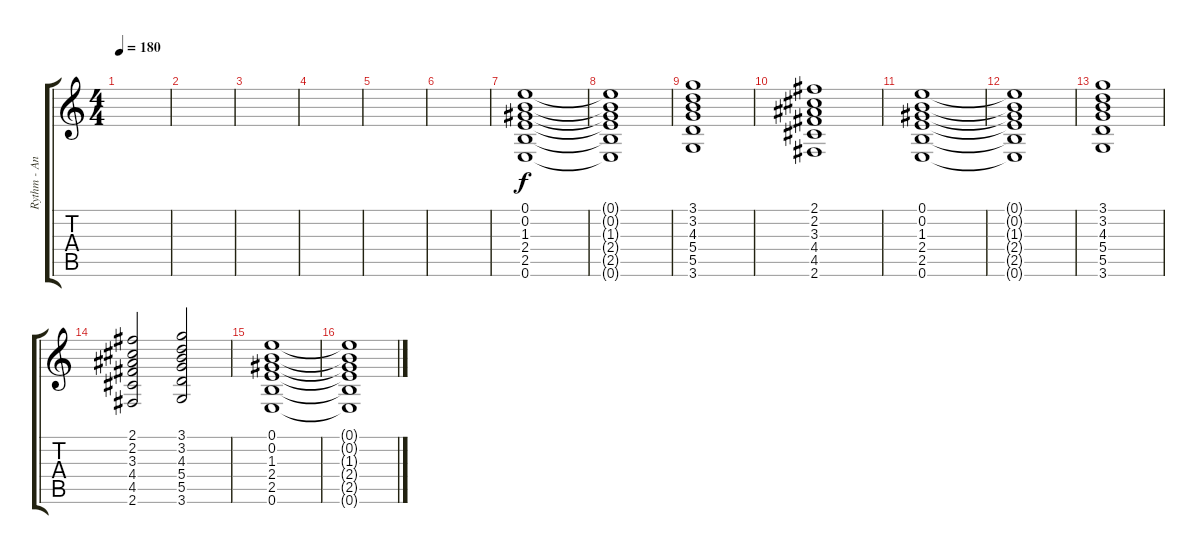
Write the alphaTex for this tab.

\track ("Rythm - Andy" "Rythm - An") {instrument distortionguitar}
\staff {score tabs}
\tuning (E4 B3 G3 D3 A2 E2) {hide}
\ts (4 4)
\tempo 180
\clef g2
\ks c
|
|
|
|
|
|
(0.1 0.2 1.3 2.4 2.5 0.6).1 |
(0.1{t} 0.2{t} 1.3{t} 2.4{t} 2.5{t} 0.6{t}).1 |
(3.1 3.2 4.3 5.4 5.5 3.6).1 |
(2.1 2.2 3.3 4.4 4.5 2.6).1 |
(0.1 0.2 1.3 2.4 2.5 0.6).1 |
(0.1{t} 0.2{t} 1.3{t} 2.4{t} 2.5{t} 0.6{t}).1 |
(3.1 3.2 4.3 5.4 5.5 3.6).1 |
(2.1 2.2 3.3 4.4 4.5 2.6).2 (3.1 3.2 4.3 5.4 5.5 3.6).2 |
(0.1 0.2 1.3 2.4 2.5 0.6).1 |
(0.1{t} 0.2{t} 1.3{t} 2.4{t} 2.5{t} 0.6{t}).1
